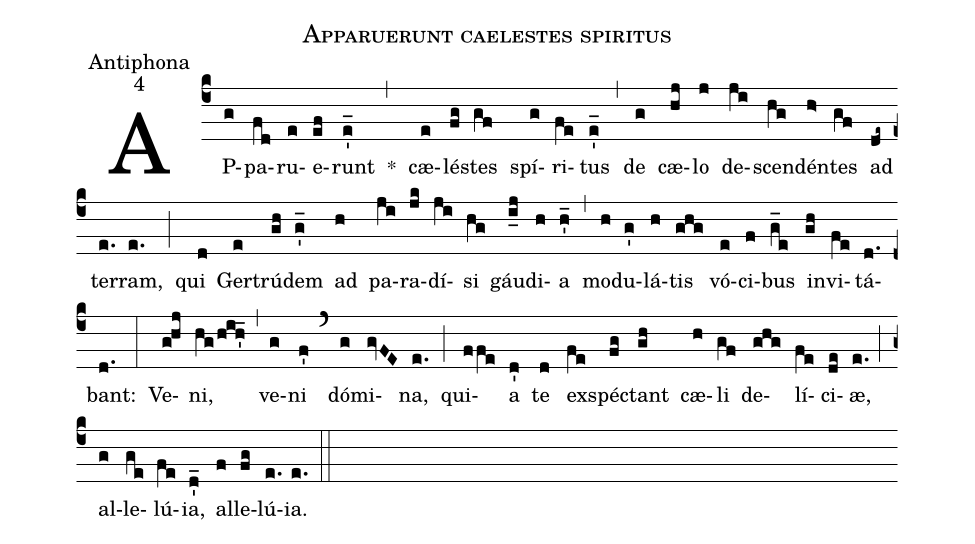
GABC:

name:Apparuerunt caelestes spiritus;
office-part:Antiphona;
mode:4;
%%
(c4)AP(g)pa(fd)ru(e)e(ef)runt(e'_) *(,) cæ(e)lés(fg)tes(gf) spí(g)ri(fe)tus(e'_) (,) de(g) cæ(hj)lo(j) de(ji)scen(hg)dén(h>)tes(gf) ad(de~) ter(e.)ram,(e.) (;) qui(d) Ger(e)trú(gh)dem(g'_) ad(h) pa(ji)ra(jk)dí(ji)si(hg) gáu(i_j)di(h)a(h'_) (,) mo(h)du(g')lá(h)tis(ghg) vó(e)ci(f)bus(g_e) in(gh)vi(fe)tá(d.)bant:(d.) (:) Ve(ghj)ni,(hg/h!i!h'_) (,) ve(g)ni(f') (`) dó(g)mi(gvFE)na,(e.) (;) qui(ffe)a(d') te(d) ex(fe)spéc(fg)tant(gh) cæ(h)li(gf) de(ghg)lí(fe)ci(de)æ,(e.) (;) al(g)le(ge)lú(fe)ia,(d'_) al(f)le(fg)lú(e.)ia.(e.) (::)
